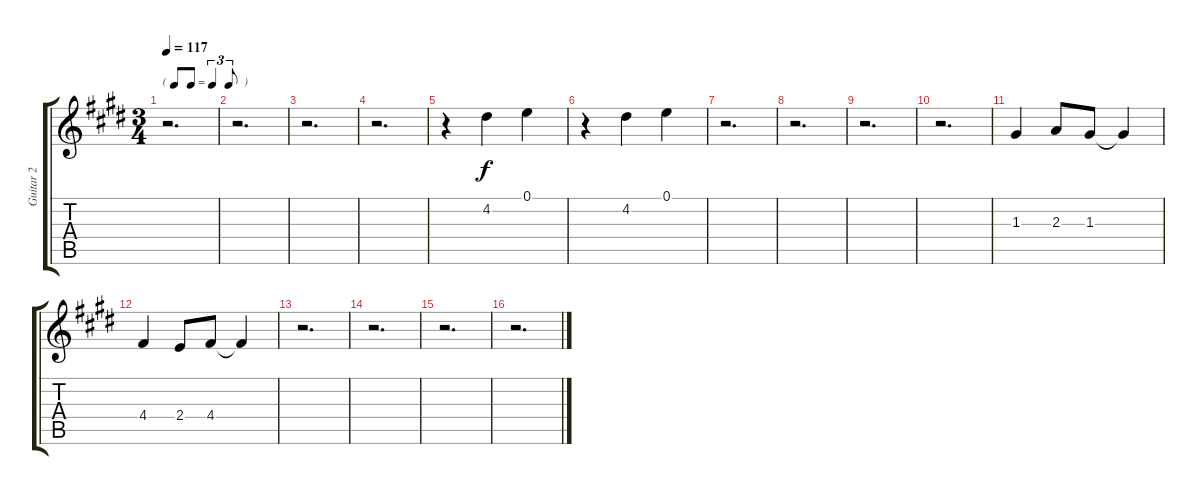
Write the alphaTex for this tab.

\track ("Guitar 2" "Guitar 2") {instrument acousticguitarnylon}
\staff {score tabs}
\tuning (E4 B3 G3 D3 A2 E2) {hide}
\ts (3 4)
\tf triplet8th
\tempo 117
\clef g2
\ks e
r.2{d dy f} |
r.2{d} |
r.2{d} |
r.2{d} |
r.4 4.2.4 0.1.4 |
r.4 4.2.4 0.1.4 |
r.2{d} |
r.2{d} |
r.2{d} |
r.2{d} |
1.3.4 2.3.8 1.3.8 1.3{t}.4 |
4.4.4 2.4.8 4.4.8 4.4{t}.4 |
r.2{d} |
r.2{d} |
r.2{d} |
r.2{d}
